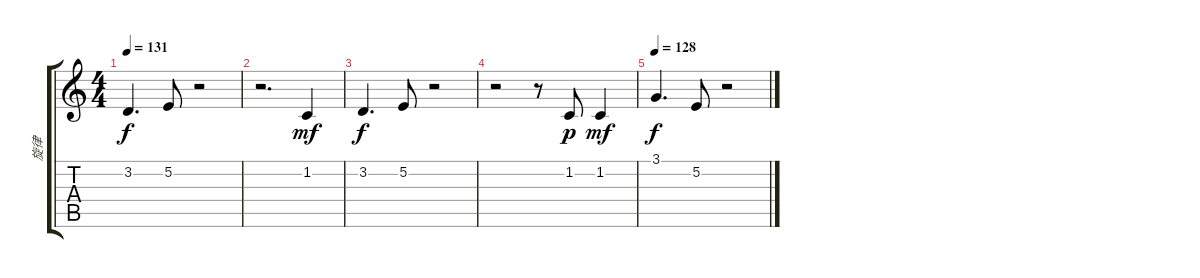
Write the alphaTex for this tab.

\track ("旋律" "旋律") {instrument acousticgrandpiano}
\staff {score tabs}
\tuning (E4 B3 G3 D3 A2 E2) {hide}
\ts (4 4)
\tempo 131
\clef g2
\ks c
3.2.4{d dy f} 5.2.8 r.2 |
r.2{d} 1.2.4{dy mf} |
3.2.4{d dy f} 5.2.8 r.2 |
r.2 r.8 1.2.8{dy p} 1.2.4{dy mf} |
\tempo 128
3.1.4{d dy f} 5.2.8 r.2
